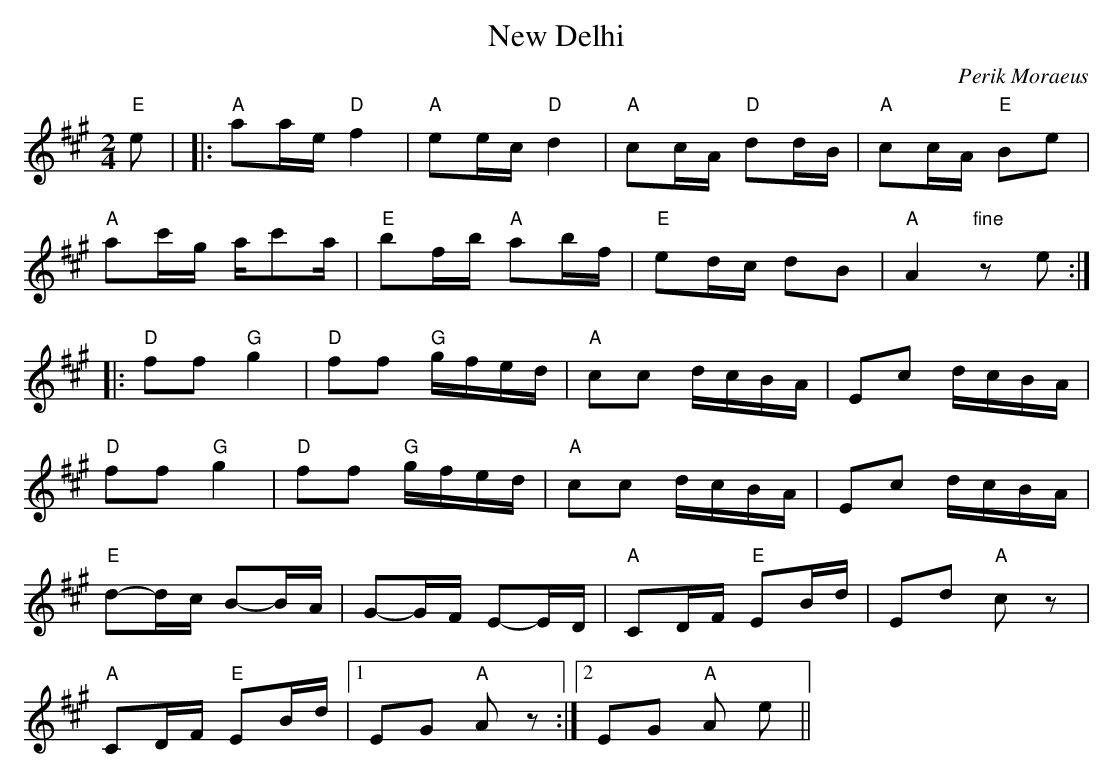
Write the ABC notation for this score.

X:1
T: New Delhi
C: Perik Moraeus
M: 2/4
L: 1/16
K: A
"E"e2 |\
|: "A"a2ae "D"f4 | "A"e2ec "D"d4 | "A"c2cA "D"d2dB | "A"c2cA "E"B2e2 |
    "A"a2c'g ac'2a | "E"b2fb "A"a2bf | "E"e2dc d2B2 | "A"A4 "fine"z2 e2 :|
|: "D"f2f2 "G"g4 | "D"f2f2 "G"gfed | "A"c2c2 dcBA | E2c2 dcBA |
    "D"f2f2 "G"g4 | "D"f2f2 "G"gfed | "A"c2c2 dcBA | E2c2 dcBA |
"E"d2-dc B2-BA | G2-GF E2-ED | "A"C2DF "E"E2Bd | E2d2 "A"c2z2 |
  "A"C2DF "E"E2Bd |1 E2G2 "A"A2z2 :|2 E2G2 "A"A2 e2 ||
